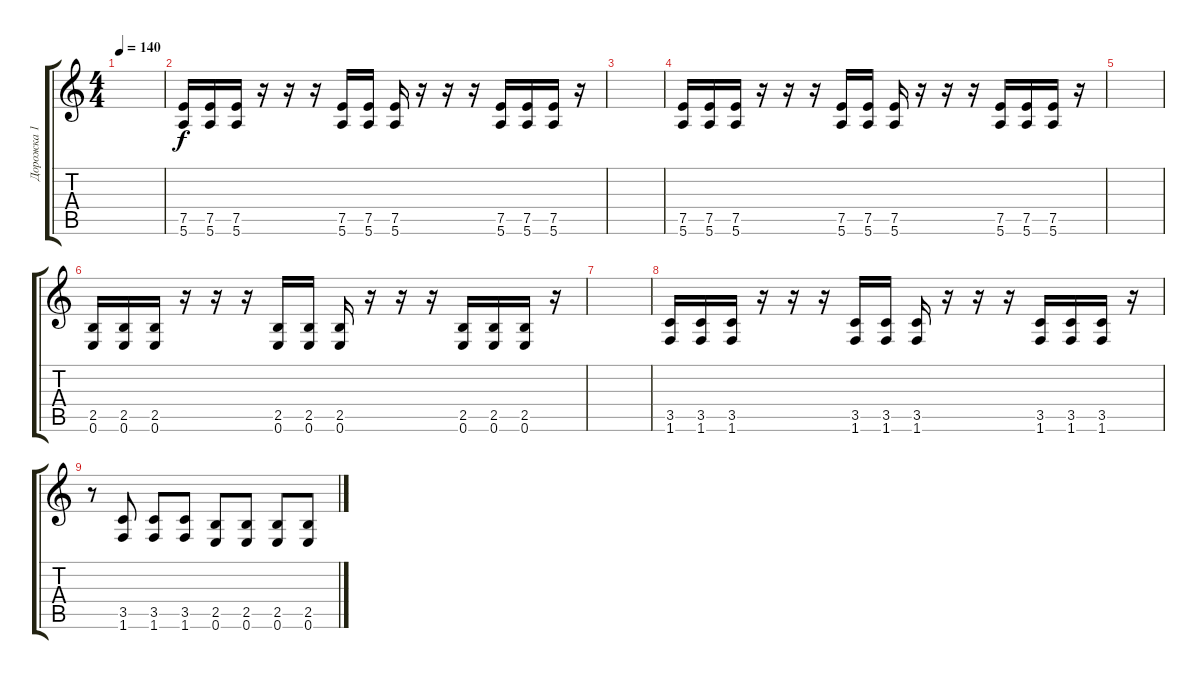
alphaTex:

\track ("Дорожка 1" "Дорожка 1") {instrument distortionguitar}
\staff {score tabs}
\tuning (E4 B3 G3 D3 A2 E2) {hide}
\ts (4 4)
\tempo 140
\clef g2
\ks c
|
(7.5 5.6).16 (7.5 5.6).16 (7.5 5.6).16 r.16 r.16 r.16 (7.5 5.6).16 (7.5 5.6).16 (7.5 5.6).16 r.16 r.16 r.16 (7.5 5.6).16 (7.5 5.6).16 (7.5 5.6).16 r.16 |
|
(7.5 5.6).16 (7.5 5.6).16 (7.5 5.6).16 r.16 r.16 r.16 (7.5 5.6).16 (7.5 5.6).16 (7.5 5.6).16 r.16 r.16 r.16 (7.5 5.6).16 (7.5 5.6).16 (7.5 5.6).16 r.16 |
|
(2.5 0.6).16 (2.5 0.6).16 (2.5 0.6).16 r.16 r.16 r.16 (2.5 0.6).16 (2.5 0.6).16 (2.5 0.6).16 r.16 r.16 r.16 (2.5 0.6).16 (2.5 0.6).16 (2.5 0.6).16 r.16 |
|
(3.5 1.6).16 (3.5 1.6).16 (3.5 1.6).16 r.16 r.16 r.16 (3.5 1.6).16 (3.5 1.6).16 (3.5 1.6).16 r.16 r.16 r.16 (3.5 1.6).16 (3.5 1.6).16 (3.5 1.6).16 r.16 |
r.8 (3.5 1.6).8 (3.5 1.6).8 (3.5 1.6).8 (2.5 0.6).8 (2.5 0.6).8 (2.5 0.6).8 (2.5 0.6).8
